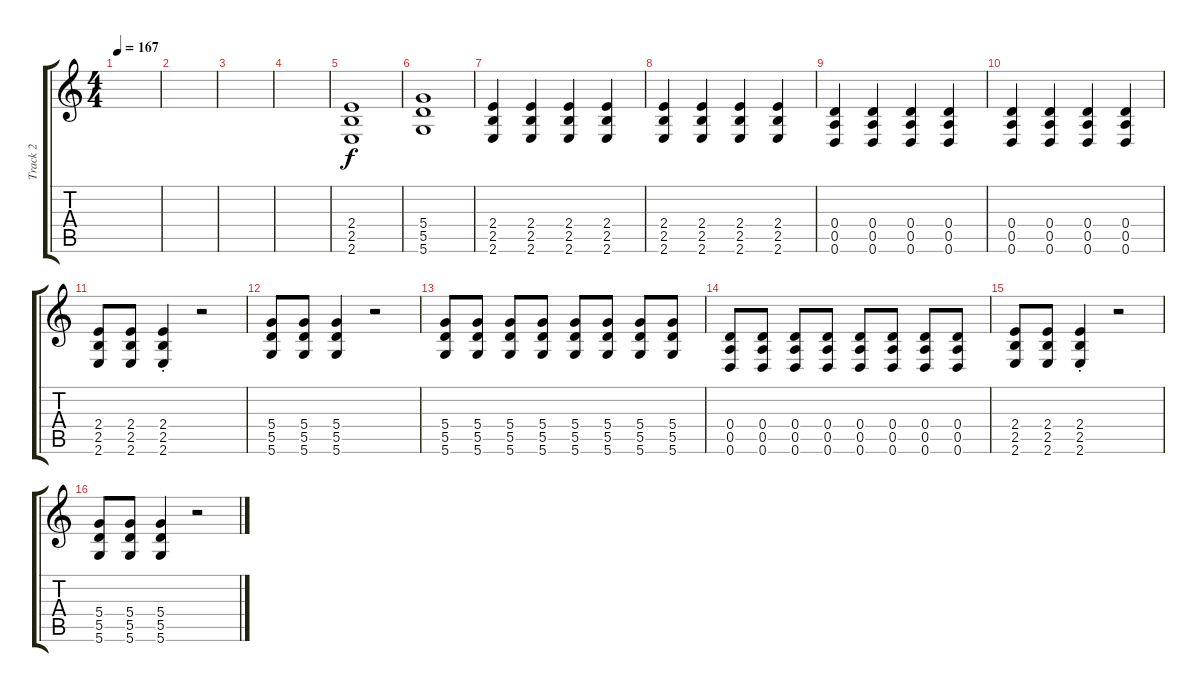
\track ("Track 2" "Track 2") {instrument overdrivenguitar}
\staff {score tabs}
\tuning (E4 B3 G3 D3 A2 D2) {hide}
\ts (4 4)
\tempo 167
\clef g2
\ks c
|
|
|
|
(2.4 2.5 2.6).1 |
(5.4 5.5 5.6).1 |
(2.4 2.5 2.6).4 (2.4 2.5 2.6).4 (2.4 2.5 2.6).4 (2.4 2.5 2.6).4 |
(2.4 2.5 2.6).4 (2.4 2.5 2.6).4 (2.4 2.5 2.6).4 (2.4 2.5 2.6).4 |
(0.4 0.5 0.6).4 (0.4 0.5 0.6).4 (0.4 0.5 0.6).4 (0.4 0.5 0.6).4 |
(0.4 0.5 0.6).4 (0.4 0.5 0.6).4 (0.4 0.5 0.6).4 (0.4 0.5 0.6).4 |
(2.4 2.5 2.6).8 (2.4 2.5 2.6).8 (2.4{st} 2.5 2.6).4 r.2 |
(5.4 5.5 5.6).8 (5.4 5.5 5.6).8 (5.4 5.5 5.6).4 r.2 |
(5.4 5.5 5.6).8 (5.4 5.5 5.6).8 (5.4 5.5 5.6).8 (5.4 5.5 5.6).8 (5.4 5.5 5.6).8 (5.4 5.5 5.6).8 (5.4 5.5 5.6).8 (5.4 5.5 5.6).8 |
(0.4 0.5 0.6).8 (0.4 0.5 0.6).8 (0.4 0.5 0.6).8 (0.4 0.5 0.6).8 (0.4 0.5 0.6).8 (0.4 0.5 0.6).8 (0.4 0.5 0.6).8 (0.4 0.5 0.6).8 |
(2.4 2.5 2.6).8 (2.4 2.5 2.6).8 (2.4{st} 2.5 2.6).4 r.2 |
(5.4 5.5 5.6).8 (5.4 5.5 5.6).8 (5.4 5.5 5.6).4 r.2
